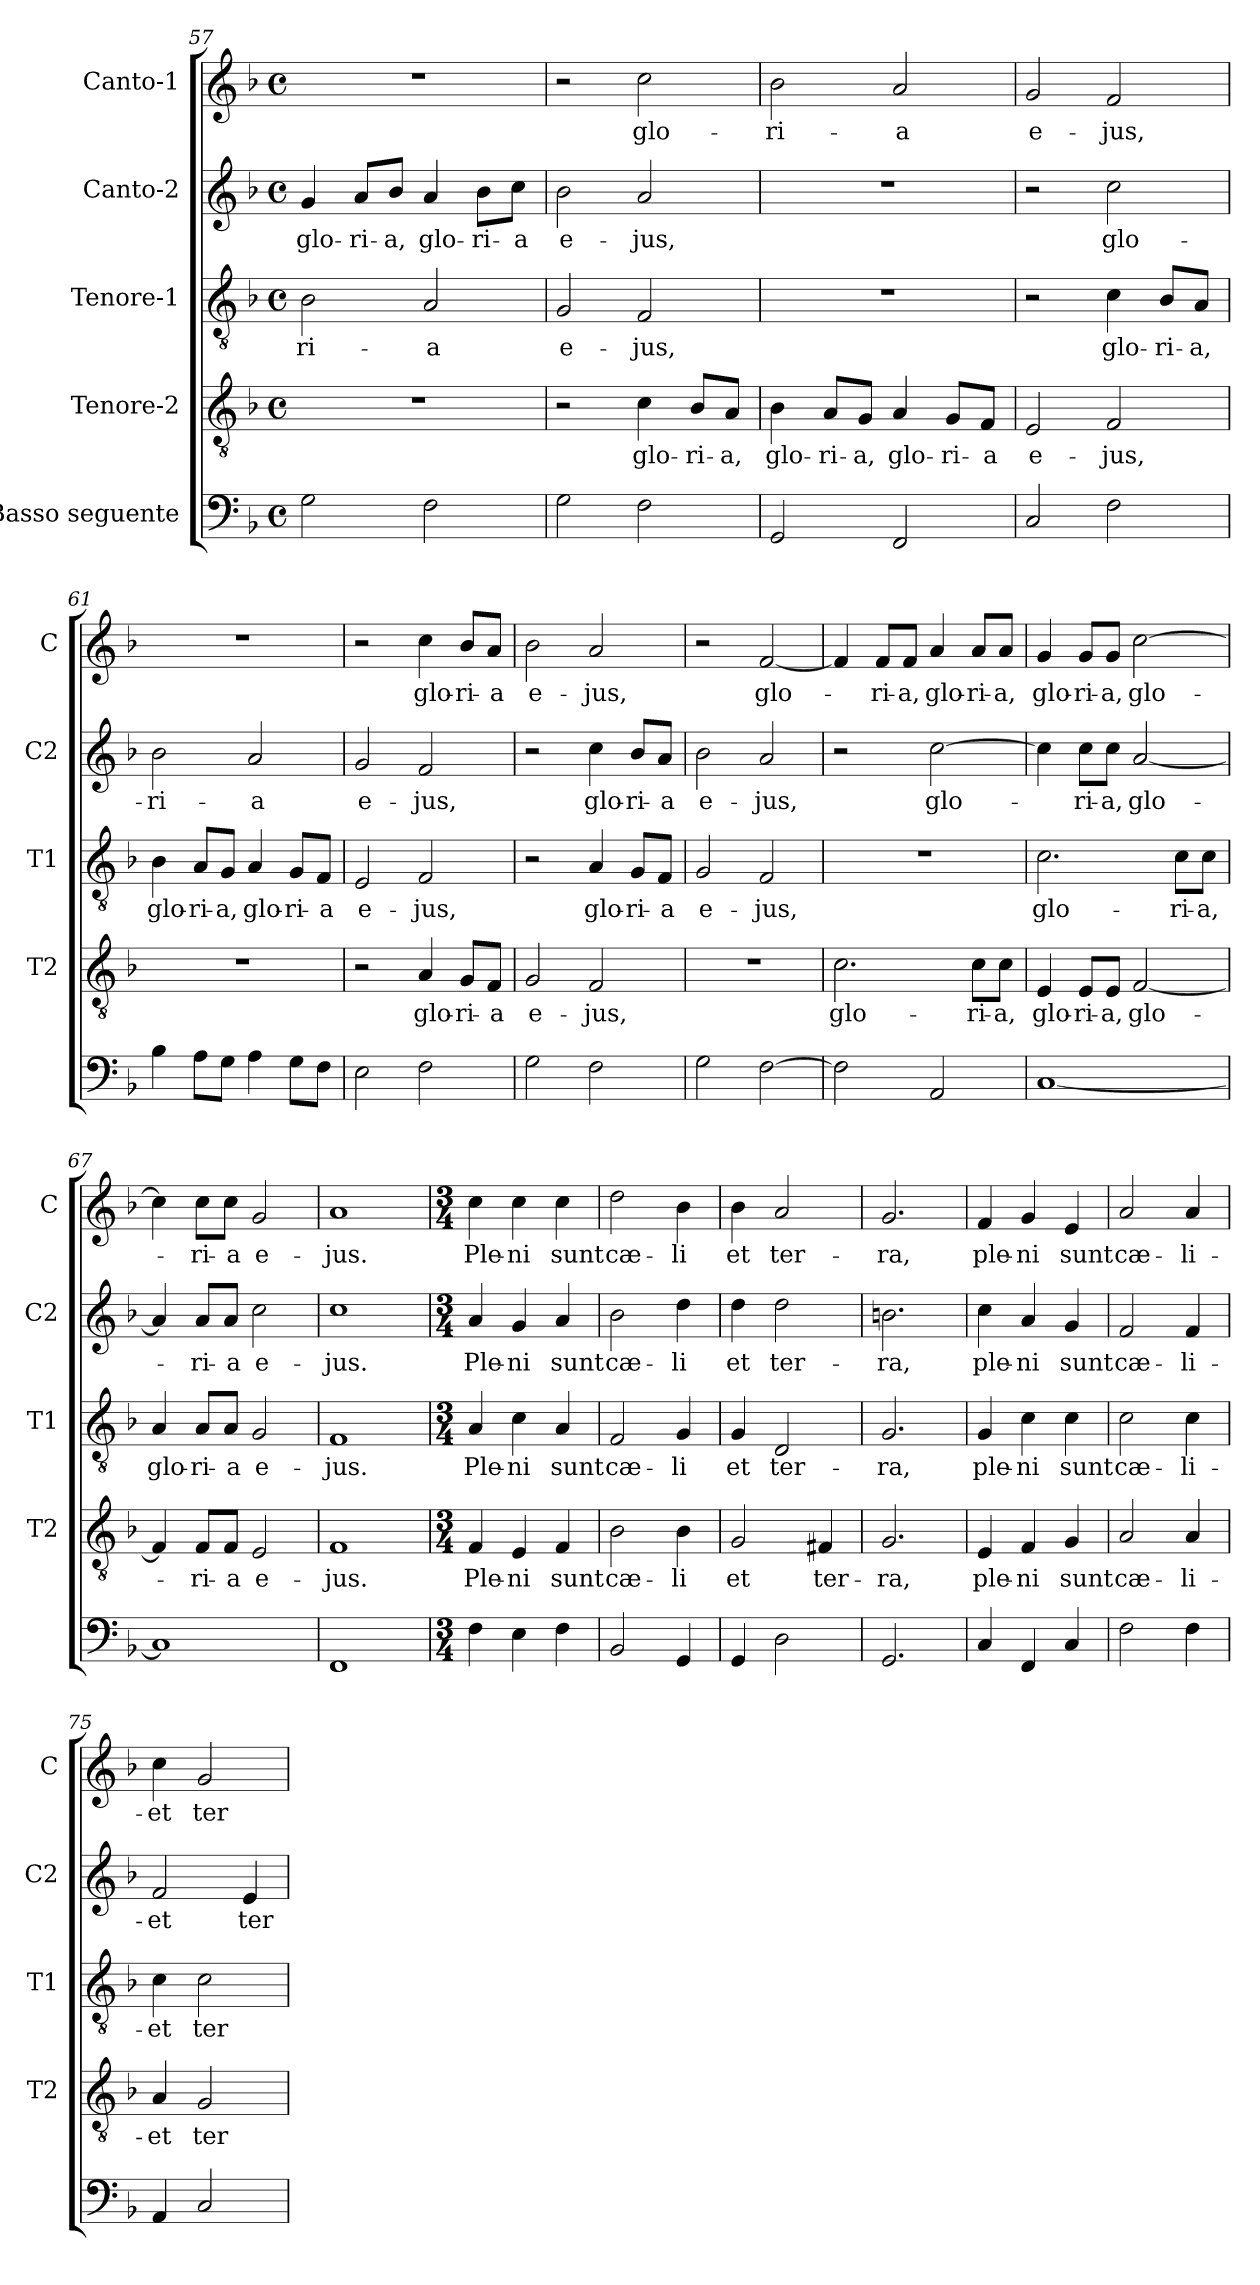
**kern	**kern	**text	**kern	**text	**kern	**text	**kern	**text
*part5	*part4	*part4	*part3	*part3	*part2	*part2	*part1	*part1
*staff5	*staff4	*staff4	*staff3	*staff3	*staff2	*staff2	*staff1	*staff1
*I"Basso seguente	*I"Tenore-2	*	*I"Tenore-1	*	*I"Canto-2	*	*I"Canto-1	*
*	*I'T2	*	*I'T1	*	*I'C2	*	*I'C	*
*clefF4	*clefGv2	*	*clefGv2	*	*clefG2	*	*clefG2	*
*k[b-]	*k[b-]	*	*k[b-]	*	*k[b-]	*	*k[b-]	*
*F:	*F:	*	*F:	*	*F:	*	*F:	*
*M4/4	*M4/4	*	*M4/4	*	*M4/4	*	*M4/4	*
*met(c)	*met(c)	*	*met(c)	*	*met(c)	*	*met(c)	*
=57	=57	=57	=57	=57	=57	=57	=57	=57
!	!	!	!	!LO:LY:b	!	!LO:LY:b	!	!
2G\	1r	.	2B-\	-ri-	4g/	glo-	1r	.
!	!	!	!	!	!	!LO:LY:b	!	!
.	.	.	.	.	8a/L	-ri-	.	.
!	!	!	!	!	!	!LO:LY:b	!	!
.	.	.	.	.	8b-/J	-a,	.	.
!	!	!	!	!LO:LY:b	!	!LO:LY:b	!	!
2F\	.	.	2A/	-a	4a/	glo-	.	.
!	!	!	!	!	!	!LO:LY:b	!	!
.	.	.	.	.	8b-\L	-ri-	.	.
!	!	!	!	!	!	!LO:LY:b	!	!
.	.	.	.	.	8cc\J	-a	.	.
=58	=58	=58	=58	=58	=58	=58	=58	=58
!	!	!	!	!LO:LY:b	!	!LO:LY:b	!	!
2G\	2r	.	2G/	e-	2b-\	e-	2r	.
!	!	!LO:LY:b	!	!LO:LY:b	!	!LO:LY:b	!	!LO:LY:b
2F\	4c\	glo-	2F/	-jus,	2a/	-jus,	2cc\	glo-
!	!	!LO:LY:b	!	!	!	!	!	!
.	8B-/L	-ri-	.	.	.	.	.	.
!	!	!LO:LY:b	!	!	!	!	!	!
.	8A/J	-a,	.	.	.	.	.	.
!!LO:LB:g=z
=59	=59	=59	=59	=59	=59	=59	=59	=59
!	!	!LO:LY:b	!	!	!	!	!	!LO:LY:b
2GG/	4B-\	glo-	1r	.	1r	.	2b-\	-ri-
!	!	!LO:LY:b	!	!	!	!	!	!
.	8A/L	-ri-	.	.	.	.	.	.
!	!	!LO:LY:b	!	!	!	!	!	!
.	8G/J	-a,	.	.	.	.	.	.
!	!	!LO:LY:b	!	!	!	!	!	!LO:LY:b
2FF/	4A/	glo-	.	.	.	.	2a/	-a
!	!	!LO:LY:b	!	!	!	!	!	!
.	8G/L	-ri-	.	.	.	.	.	.
!	!	!LO:LY:b	!	!	!	!	!	!
.	8F/J	-a	.	.	.	.	.	.
=60	=60	=60	=60	=60	=60	=60	=60	=60
!	!	!LO:LY:b	!	!	!	!	!	!LO:LY:b
2C/	2E/	e-	2r	.	2r	.	2g/	e-
!	!	!LO:LY:b	!	!LO:LY:b	!	!LO:LY:b	!	!LO:LY:b
2F\	2F/	-jus,	4c\	glo-	2cc\	glo-	2f/	-jus,
!	!	!	!	!LO:LY:b	!	!	!	!
.	.	.	8B-/L	-ri-	.	.	.	.
!	!	!	!	!LO:LY:b	!	!	!	!
.	.	.	8A/J	-a,	.	.	.	.
=61	=61	=61	=61	=61	=61	=61	=61	=61
!	!	!	!	!LO:LY:b	!	!LO:LY:b	!	!
4B-\	1r	.	4B-\	glo-	2b-\	-ri-	1r	.
!	!	!	!	!LO:LY:b	!	!	!	!
8A\L	.	.	8A/L	-ri-	.	.	.	.
!	!	!	!	!LO:LY:b	!	!	!	!
8G\J	.	.	8G/J	-a,	.	.	.	.
!	!	!	!	!LO:LY:b	!	!LO:LY:b	!	!
4A\	.	.	4A/	glo-	2a/	-a	.	.
!	!	!	!	!LO:LY:b	!	!	!	!
8G\L	.	.	8G/L	-ri-	.	.	.	.
!	!	!	!	!LO:LY:b	!	!	!	!
8F\J	.	.	8F/J	-a	.	.	.	.
=62	=62	=62	=62	=62	=62	=62	=62	=62
!	!	!	!	!LO:LY:b	!	!LO:LY:b	!	!
2E\	2r	.	2E/	e-	2g/	e-	2r	.
!	!	!LO:LY:b	!	!LO:LY:b	!	!LO:LY:b	!	!LO:LY:b
2F\	4A/	glo-	2F/	-jus,	2f/	-jus,	4cc\	glo-
!	!	!LO:LY:b	!	!	!	!	!	!LO:LY:b
.	8G/L	-ri-	.	.	.	.	8b-/L	-ri-
!	!	!LO:LY:b	!	!	!	!	!	!LO:LY:b
.	8F/J	-a	.	.	.	.	8a/J	-a
!!LO:LB:g=z
=63	=63	=63	=63	=63	=63	=63	=63	=63
!	!	!LO:LY:b	!	!	!	!	!	!LO:LY:b
2G\	2G/	e-	2r	.	2r	.	2b-\	e-
!	!	!LO:LY:b	!	!LO:LY:b	!	!LO:LY:b	!	!LO:LY:b
2F\	2F/	-jus,	4A/	glo-	4cc\	glo-	2a/	-jus,
!	!	!	!	!LO:LY:b	!	!LO:LY:b	!	!
.	.	.	8G/L	-ri-	8b-/L	-ri-	.	.
!	!	!	!	!LO:LY:b	!	!LO:LY:b	!	!
.	.	.	8F/J	-a	8a/J	-a	.	.
=64	=64	=64	=64	=64	=64	=64	=64	=64
!	!	!	!	!LO:LY:b	!	!LO:LY:b	!	!
2G\	1r	.	2G/	e-	2b-\	e-	2r	.
!	!	!	!	!LO:LY:b	!	!LO:LY:b	!	!LO:LY:b
[2F\	.	.	2F/	-jus,	2a/	-jus,	[2f/	glo-
=65	=65	=65	=65	=65	=65	=65	=65	=65
!	!	!LO:LY:b	!	!	!	!	!	!
2F\]	2.c\	glo-	1r	.	2r	.	4f/]	.
!	!	!	!	!	!	!	!	!LO:LY:b
.	.	.	.	.	.	.	8f/L	-ri-
!	!	!	!	!	!	!	!	!LO:LY:b
.	.	.	.	.	.	.	8f/J	-a,
!	!	!	!	!	!	!LO:LY:b	!	!LO:LY:b
2AA/	.	.	.	.	[2cc\	glo-	4a/	glo-
!	!	!LO:LY:b	!	!	!	!	!	!LO:LY:b
.	8c\L	-ri-	.	.	.	.	8a/L	-ri-
!	!	!LO:LY:b	!	!	!	!	!	!LO:LY:b
.	8c\J	-a,	.	.	.	.	8a/J	-a,
=66	=66	=66	=66	=66	=66	=66	=66	=66
!	!	!LO:LY:b	!	!LO:LY:b	!	!	!	!LO:LY:b
[1C	4E/	glo-	2.c\	glo-	4cc\]	.	4g/	glo-
!	!	!LO:LY:b	!	!	!	!LO:LY:b	!	!LO:LY:b
.	8E/L	-ri-	.	.	8cc\L	-ri-	8g/L	-ri-
!	!	!LO:LY:b	!	!	!	!LO:LY:b	!	!LO:LY:b
.	8E/J	-a,	.	.	8cc\J	-a,	8g/J	-a,
!	!	!LO:LY:b	!	!	!	!LO:LY:b	!	!LO:LY:b
.	[2F/	glo-	.	.	[2a/	glo-	[2cc\	glo-
!	!	!	!	!LO:LY:b	!	!	!	!
.	.	.	8c\L	-ri-	.	.	.	.
!	!	!	!	!LO:LY:b	!	!	!	!
.	.	.	8c\J	-a,	.	.	.	.
=67	=67	=67	=67	=67	=67	=67	=67	=67
!	!	!	!	!LO:LY:b	!	!	!	!
1C]	4F/]	.	4A/	glo-	4a/]	.	4cc\]	.
!	!	!LO:LY:b	!	!LO:LY:b	!	!LO:LY:b	!	!LO:LY:b
.	8F/L	-ri-	8A/L	-ri-	8a/L	-ri-	8cc\L	-ri-
!	!	!LO:LY:b	!	!LO:LY:b	!	!LO:LY:b	!	!LO:LY:b
.	8F/J	-a	8A/J	-a	8a/J	-a	8cc\J	-a
!	!	!LO:LY:b	!	!LO:LY:b	!	!LO:LY:b	!	!LO:LY:b
.	2E/	e-	2G/	e-	2cc\	e-	2g/	e-
=68	=68	=68	=68	=68	=68	=68	=68	=68
!	!	!LO:LY:b	!	!LO:LY:b	!	!LO:LY:b	!	!LO:LY:b
1FF	1F	-jus.	1F	-jus.	1cc	-jus.	1a	-jus.
!!LO:PB:g=z
=69	=69	=69	=69	=69	=69	=69	=69	=69
*M3/4	*M3/4	*	*M3/4	*	*M3/4	*	*M3/4	*
!	!	!LO:LY:b	!	!LO:LY:b	!	!LO:LY:b	!	!LO:LY:b
4F\	4F/	Ple-	4A/	Ple-	4a/	Ple-	4cc\	Ple-
!	!	!LO:LY:b	!	!LO:LY:b	!	!LO:LY:b	!	!LO:LY:b
4E\	4E/	-ni	4c\	-ni	4g/	-ni	4cc\	-ni
!	!	!LO:LY:b	!	!LO:LY:b	!	!LO:LY:b	!	!LO:LY:b
4F\	4F/	sunt	4A/	sunt	4a/	sunt	4cc\	sunt
=70	=70	=70	=70	=70	=70	=70	=70	=70
!	!	!LO:LY:b	!	!LO:LY:b	!	!LO:LY:b	!	!LO:LY:b
2BB-/	2B-\	cæ-	2F/	cæ-	2b-\	cæ-	2dd\	cæ-
!	!	!LO:LY:b	!	!LO:LY:b	!	!LO:LY:b	!	!LO:LY:b
4GG/	4B-\	-li	4G/	-li	4dd\	-li	4b-\	-li
=71	=71	=71	=71	=71	=71	=71	=71	=71
!	!	!LO:LY:b	!	!LO:LY:b	!	!LO:LY:b	!	!LO:LY:b
4GG/	2G/	et	4G/	et	4dd\	et	4b-\	et
!	!	!	!	!LO:LY:b	!	!LO:LY:b	!	!LO:LY:b
2D\	.	.	2D/	ter-	2dd\	ter-	2a/	ter-
!	!	!LO:LY:b	!	!	!	!	!	!
.	4F#X/	ter-	.	.	.	.	.	.
=72	=72	=72	=72	=72	=72	=72	=72	=72
!	!	!LO:LY:b	!	!LO:LY:b	!	!LO:LY:b	!	!LO:LY:b
2.GG/	2.G/	-ra,	2.G/	-ra,	2.bn\	-ra,	2.g/	-ra,
=73	=73	=73	=73	=73	=73	=73	=73	=73
!	!	!LO:LY:b	!	!LO:LY:b	!	!LO:LY:b	!	!LO:LY:b
4C/	4E/	ple-	4G/	ple-	4cc\	ple-	4f/	ple-
!	!	!LO:LY:b	!	!LO:LY:b	!	!LO:LY:b	!	!LO:LY:b
4FF/	4F/	-ni	4c\	-ni	4a/	-ni	4g/	-ni
!	!	!LO:LY:b	!	!LO:LY:b	!	!LO:LY:b	!	!LO:LY:b
4C/	4G/	sunt	4c\	sunt	4g/	sunt	4e/	sunt
=74	=74	=74	=74	=74	=74	=74	=74	=74
!	!	!LO:LY:b	!	!LO:LY:b	!	!LO:LY:b	!	!LO:LY:b
2F\	2A/	cæ-	2c\	cæ-	2f/	cæ-	2a/	cæ-
!	!	!LO:LY:b	!	!LO:LY:b	!	!LO:LY:b	!	!LO:LY:b
4F\	4A/	-li-	4c\	-li-	4f/	-li-	4a/	-li-
=75	=75	=75	=75	=75	=75	=75	=75	=75
!	!	!LO:LY:b	!	!LO:LY:b	!	!LO:LY:b	!	!LO:LY:b
4AA/	4A/	-et	4c\	-et	2f/	-et	4cc\	-et
!	!	!LO:LY:b	!	!LO:LY:b	!	!	!	!LO:LY:b
2C/	2G/	ter-	2c\	ter-	.	.	2g/	ter-
!	!	!	!	!	!	!LO:LY:b	!	!
.	.	.	.	.	4e/	ter-	.	.
=	=	=	=	=	=	=	=	=
*-	*-	*-	*-	*-	*-	*-	*-	*-
